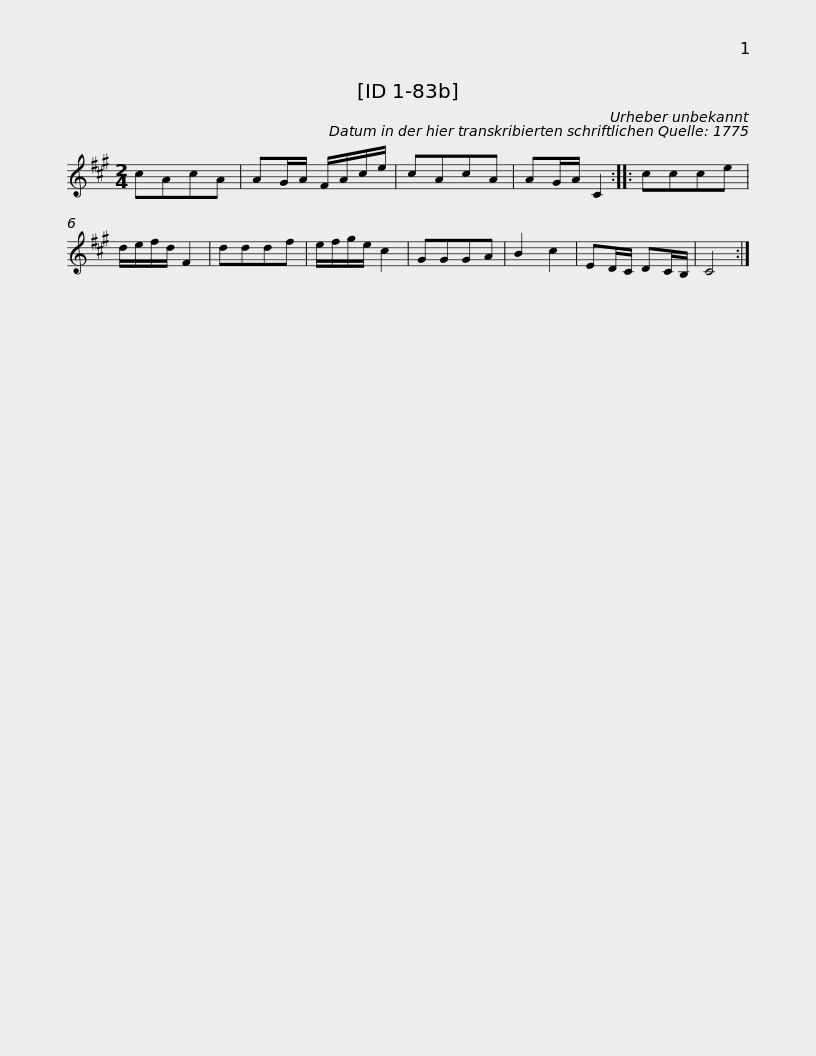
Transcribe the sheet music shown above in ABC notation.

X:1
L:1/8
M:2/4
I:linebreak $
K:A
V:1 treble
V:1
 cAcA | AG/A/ F/A/c/e/ | cAcA | AG/A/ C2 :: ccce | %5
 d/e/f/d/ F2 | dddf | e/f/g/e/ c2 | GGGA |$ B2 c2 | %10
 ED/C/ DC/B,/ | C4 :| %12
